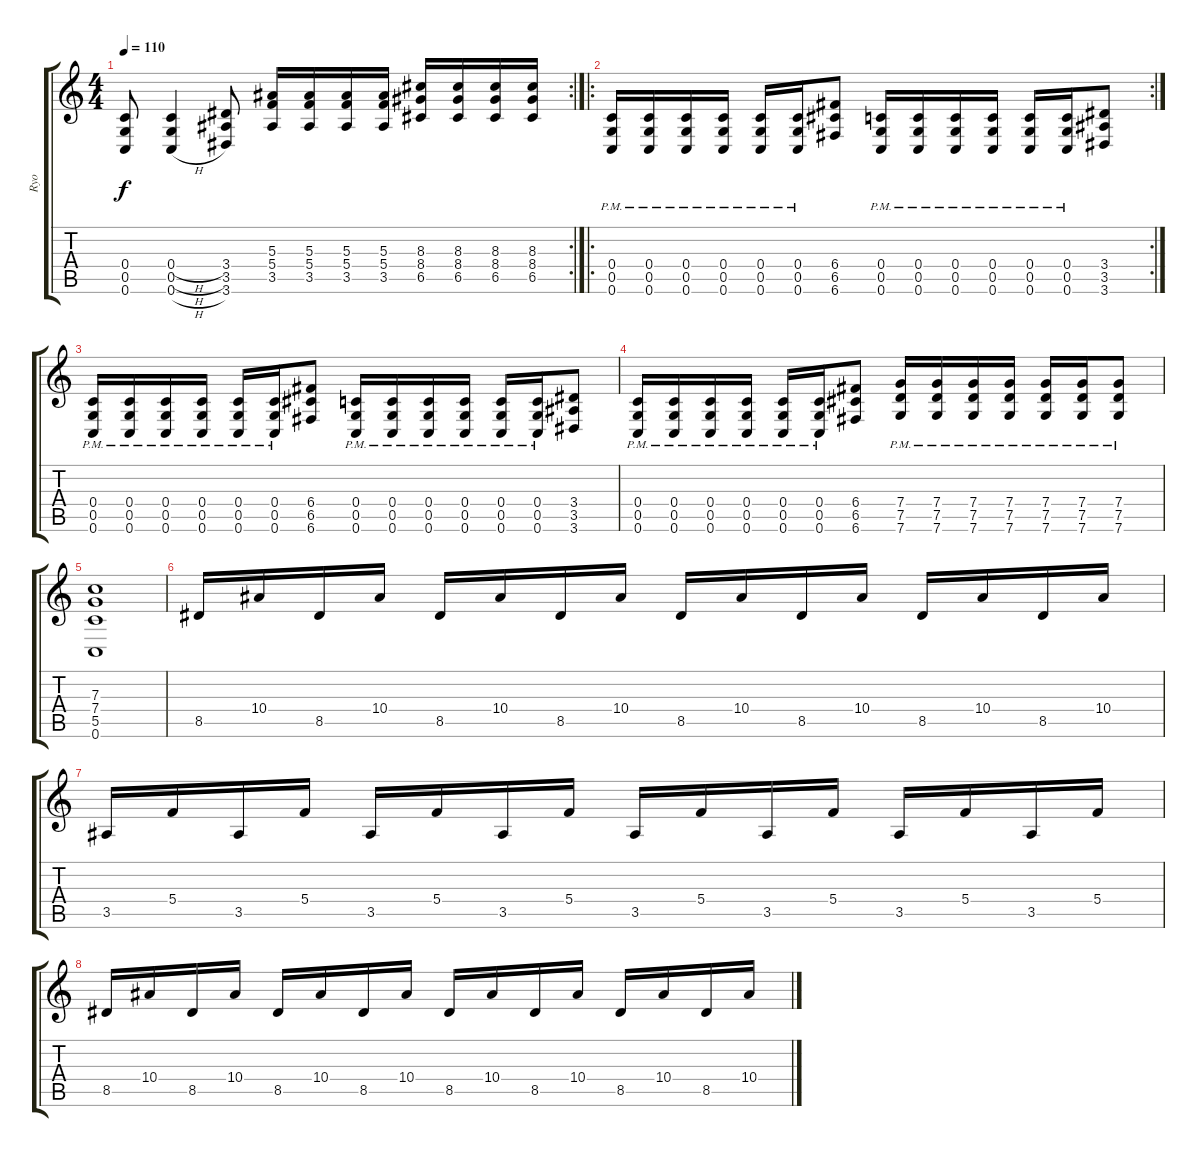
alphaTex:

\track ("Ryo" "Ryo") {instrument overdrivenguitar}
\staff {score tabs}
\tuning (D4 A3 F3 C3 G2 C2) {hide}
\rc 2
\ts (4 4)
\tempo 110
\clef g2
\ks c
(0.4 0.5 0.6).8{dy f} (0.4{h} 0.5{h} 0.6{h}).4 (3.4 3.5 3.6).8 (5.3 5.4 3.5).16 (5.3 5.4 3.5).16 (5.3 5.4 3.5).16 (5.3 5.4 3.5).16 (8.3 8.4 6.5).16 (8.3 8.4 6.5).16 (8.3 8.4 6.5).16 (8.3 8.4 6.5).16 |
\ro
\rc 2
(0.4{pm} 0.5{pm} 0.6{pm}).16 (0.4{pm} 0.5{pm} 0.6{pm}).16 (0.4{pm} 0.5{pm} 0.6{pm}).16 (0.4{pm} 0.5{pm} 0.6{pm}).16 (0.4{pm} 0.5{pm} 0.6{pm}).16 (0.4{pm} 0.5{pm} 0.6{pm}).16 (6.4 6.5 6.6).8 (0.4{pm} 0.5{pm} 0.6{pm}).16 (0.4{pm} 0.5{pm} 0.6{pm}).16 (0.4{pm} 0.5{pm} 0.6{pm}).16 (0.4{pm} 0.5{pm} 0.6{pm}).16 (0.4{pm} 0.5{pm} 0.6{pm}).16 (0.4{pm} 0.5{pm} 0.6{pm}).16 (3.4 3.5 3.6).8 |
(0.4{pm} 0.5{pm} 0.6{pm}).16 (0.4{pm} 0.5{pm} 0.6{pm}).16 (0.4{pm} 0.5{pm} 0.6{pm}).16 (0.4{pm} 0.5{pm} 0.6{pm}).16 (0.4{pm} 0.5{pm} 0.6{pm}).16 (0.4{pm} 0.5{pm} 0.6{pm}).16 (6.4 6.5 6.6).8 (0.4{pm} 0.5{pm} 0.6{pm}).16 (0.4{pm} 0.5{pm} 0.6{pm}).16 (0.4{pm} 0.5{pm} 0.6{pm}).16 (0.4{pm} 0.5{pm} 0.6{pm}).16 (0.4{pm} 0.5{pm} 0.6{pm}).16 (0.4{pm} 0.5{pm} 0.6{pm}).16 (3.4 3.5 3.6).8 |
(0.4{pm} 0.5{pm} 0.6{pm}).16 (0.4{pm} 0.5{pm} 0.6{pm}).16 (0.4{pm} 0.5{pm} 0.6{pm}).16 (0.4{pm} 0.5{pm} 0.6{pm}).16 (0.4{pm} 0.5{pm} 0.6{pm}).16 (0.4{pm} 0.5{pm} 0.6{pm}).16 (6.4 6.5 6.6).8 (7.4{pm} 7.5{pm} 7.6{pm}).16 (7.4{pm} 7.5{pm} 7.6{pm}).16 (7.4{pm} 7.5{pm} 7.6{pm}).16 (7.4{pm} 7.5{pm} 7.6{pm}).16 (7.4{pm} 7.5{pm} 7.6{pm}).16 (7.4{pm} 7.5{pm} 7.6{pm}).16 (7.4{pm} 7.5{pm} 7.6{pm}).8 |
(7.3 7.4 5.5 0.6).1 |
8.5.16 10.4.16 8.5.16 10.4.16 8.5.16 10.4.16 8.5.16 10.4.16 8.5.16 10.4.16 8.5.16 10.4.16 8.5.16 10.4.16 8.5.16 10.4.16 |
3.5.16 5.4.16 3.5.16 5.4.16 3.5.16 5.4.16 3.5.16 5.4.16 3.5.16 5.4.16 3.5.16 5.4.16 3.5.16 5.4.16 3.5.16 5.4.16 |
8.5.16 10.4.16 8.5.16 10.4.16 8.5.16 10.4.16 8.5.16 10.4.16 8.5.16 10.4.16 8.5.16 10.4.16 8.5.16 10.4.16 8.5.16 10.4.16
